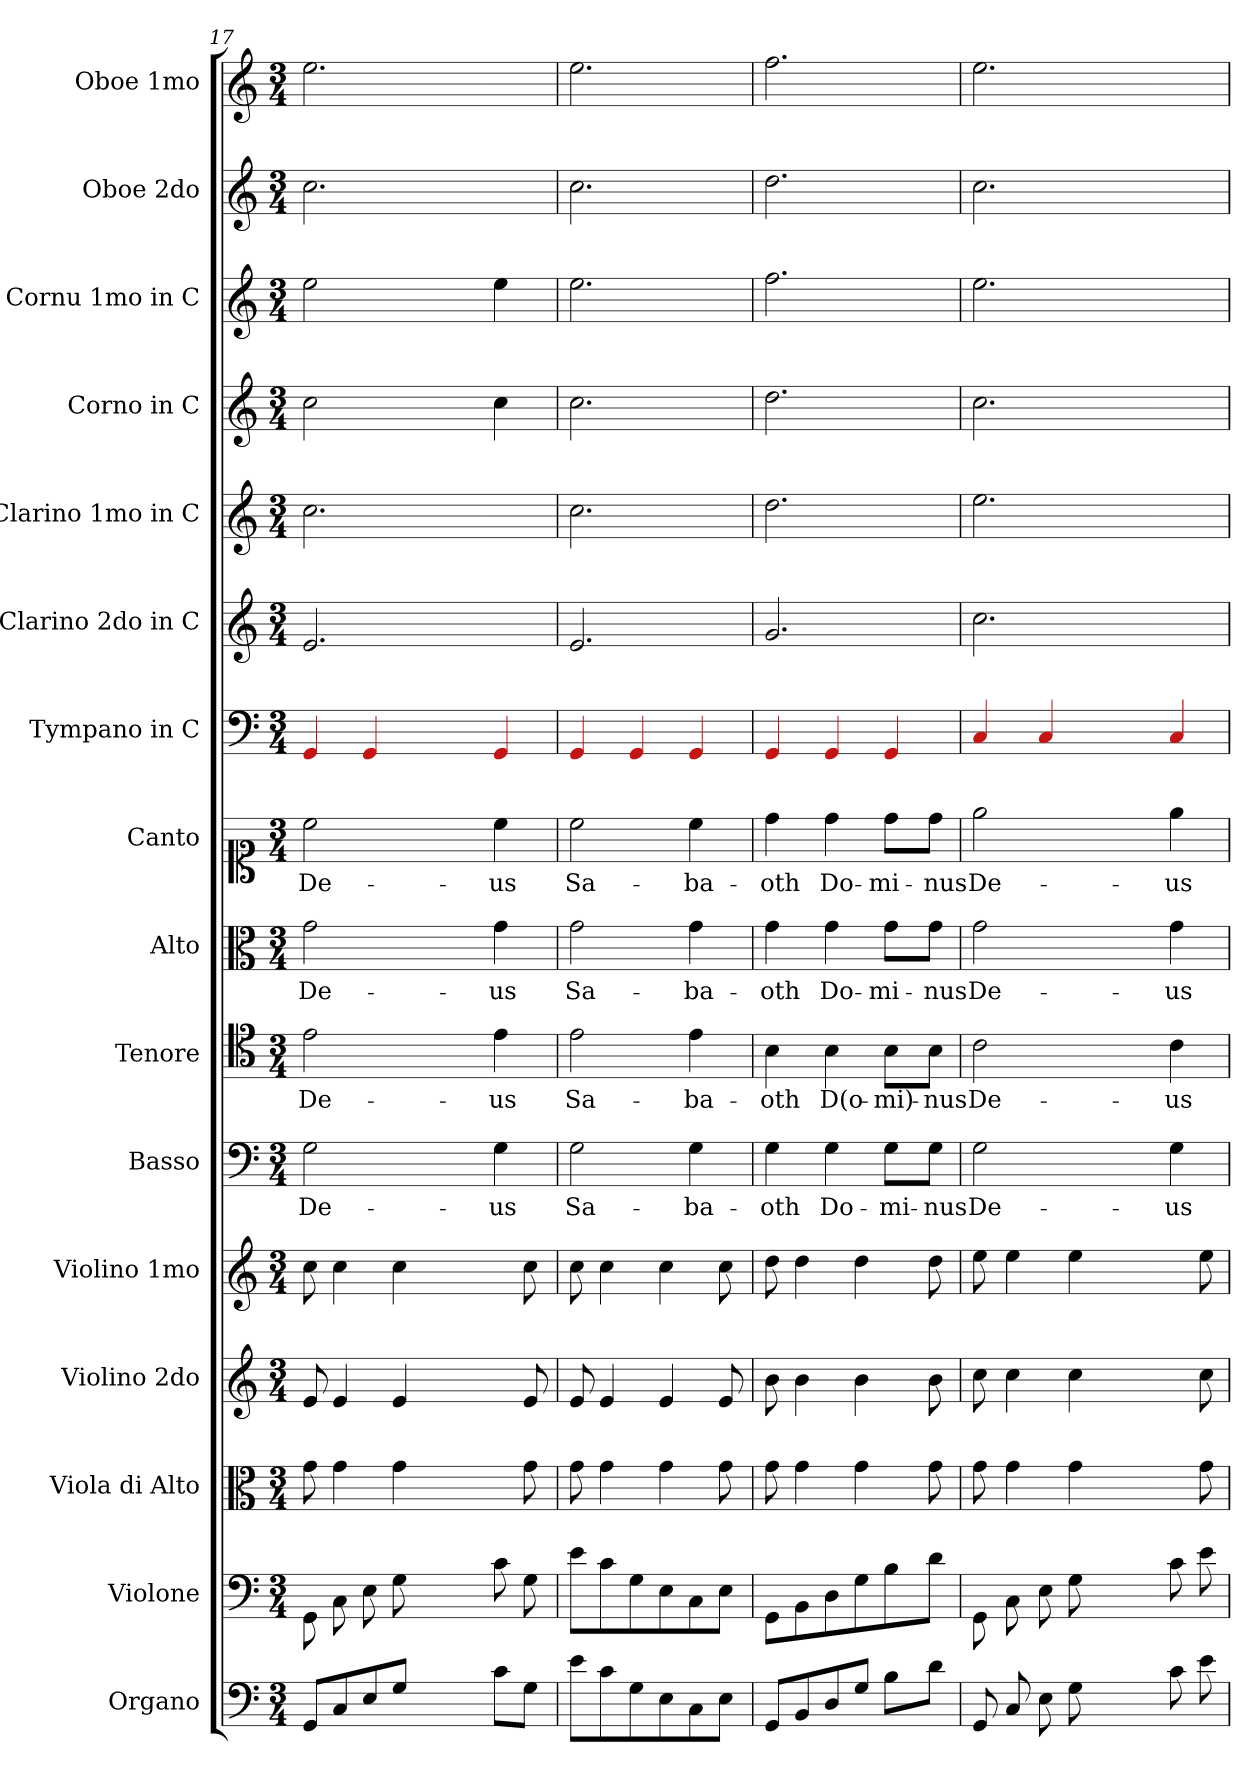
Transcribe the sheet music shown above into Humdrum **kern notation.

**kern	**kern	**kern	**kern	**kern	**kern	**text	**kern	**text	**kern	**text	**kern	**text	**kern	**kern	**kern	**kern	**kern	**kern	**kern
*part16	*part15	*part14	*part13	*part12	*part11	*part11	*part10	*part10	*part9	*part9	*part8	*part8	*part7	*part6	*part5	*part4	*part3	*part2	*part1
*staff16	*staff15	*staff14	*staff13	*staff12	*staff11	*staff11	*staff10	*staff10	*staff9	*staff9	*staff8	*staff8	*staff7	*staff6	*staff5	*staff4	*staff3	*staff2	*staff1
*I"Organo	*I"Violone	*I"Viola di Alto	*I"Violino 2do	*I"Violino 1mo	*I"Basso	*	*I"Tenore	*	*I"Alto	*	*I"Canto	*	*I"Tympano in C	*I"Clarino 2do in C	*I"Clarino 1mo in C	*I"Corno in C	*I"Cornu 1mo in C	*I"Oboe 2do	*I"Oboe 1mo
*I'org	*I'vlne	*	*	*I'vl I	*I'B	*	*I'T	*	*I'A	*	*	*	*	*	*I'clno I	*	*	*	*
*clefF4	*clefF4	*clefC3	*clefG2	*clefG2	*clefF4	*	*clefC4	*	*clefC3	*	*clefC1	*	*clefF4	*clefG2	*clefG2	*clefG2	*clefG2	*clefG2	*clefG2
*k[]	*k[]	*k[]	*k[]	*k[]	*k[]	*	*k[]	*	*k[]	*	*k[]	*	*k[]	*k[]	*k[]	*k[]	*k[]	*k[]	*k[]
*C:	*C:	*C:	*C:	*C:	*C:	*	*C:	*	*C:	*	*C:	*	*C:	*C:	*C:	*C:	*C:	*C:	*C:
*M3/4	*M3/4	*M3/4	*M3/4	*M3/4	*M3/4	*	*M3/4	*	*M3/4	*	*M3/4	*	*M3/4	*M3/4	*M3/4	*M3/4	*M3/4	*M3/4	*M3/4
=17	=17	=17	=17	=17	=17	=17	=17	=17	=17	=17	=17	=17	=17	=17	=17	=17	=17	=17	=17
8GG/L	8GG\	8g\	8e/	8cc\	2G\	De-	2e\	De-	2g\	De-	2cc\	De-	4Re/	2.e/	2.cc\	2cc\	2ee\	2.cc\	2.ee\
8C/	8C\	4g\	4e/	4cc\	.	.	.	.	.	.	.	.	.	.	.	.	.	.	.
8E/	8E\	.	.	.	.	.	.	.	.	.	.	.	4Re/	.	.	.	.	.	.
8G/J	8G\	4g\	4e/	4cc\	.	.	.	.	.	.	.	.	.	.	.	.	.	.	.
4ryy	4ryy	.	.	.	4ryy	.	4ryy	.	4ryy	.	4ryy	.	4ryy	.	.	4ryy	4ryy	.	.
.	.	8ryy	8ryy	8ryy	.	.	.	.	.	.	.	.	.	.	.	.	.	.	.
=-	=-	=-	=-	=-	=-	=-	=-	=-	=-	=-	=-	=-	=-	=-	=-	=-	=-	=-	=-
8c\L	8c\	8ryy	8ryy	8ryy	4G\	-us	4e\	-us	4g\	-us	4cc\	-us	4Re/	4ryy	4ryy	4cc\	4ee\	4ryy	4ryy
8G\J	8G\	8g\	8e/	8cc\	.	.	.	.	.	.	.	.	.	.	.	.	.	.	.
=18	=18	=18	=18	=18	=18	=18	=18	=18	=18	=18	=18	=18	=18	=18	=18	=18	=18	=18	=18
8e\L	8e\L	8g\	8e/	8cc\	2G\	Sa-	2e\	Sa-	2g\	Sa-	2cc\	Sa-	4Re/	2.e/	2.cc\	2.cc\	2.ee\	2.cc\	2.ee\
8c\	8c\	4g\	4e/	4cc\	.	.	.	.	.	.	.	.	.	.	.	.	.	.	.
8G\	8G\	.	.	.	.	.	.	.	.	.	.	.	4Re/	.	.	.	.	.	.
8E\	8E\	4g\	4e/	4cc\	.	.	.	.	.	.	.	.	.	.	.	.	.	.	.
8C\	8C\	.	.	.	4G\	-ba-	4e\	-ba-	4g\	-ba-	4cc\	-ba-	4Re/	.	.	.	.	.	.
8E\J	8E\J	8g\	8e/	8cc\	.	.	.	.	.	.	.	.	.	.	.	.	.	.	.
=19	=19	=19	=19	=19	=19	=19	=19	=19	=19	=19	=19	=19	=19	=19	=19	=19	=19	=19	=19
8GG/L	8GG\L	8g\	8b\	8dd\	4G\	-oth	4B\	-oth	4g\	-oth	4dd\	-oth	4Re/	2.g/	2.dd\	2.dd\	2.ff\	2.dd\	2.ff\
8BB/	8BB\	4g\	4b\	4dd\	.	.	.	.	.	.	.	.	.	.	.	.	.	.	.
!	!	!	!	!	!	!LO:LY:i	!	!	!	!	!	!	!	!	!	!	!	!	!
8D/	8D\	.	.	.	4G\	Do-	4B\	D(o-	4g\	Do-	4dd\	Do-	4Re/	.	.	.	.	.	.
8G/J	8G\	4g\	4b\	4dd\	.	.	.	.	.	.	.	.	.	.	.	.	.	.	.
!	!	!	!	!	!	!LO:LY:i	!	!	!	!	!	!	!	!	!	!	!	!	!
8B\L	8B\	.	.	.	8G\L	-mi-	8B\L	-mi)-	8g\L	-mi-	8dd\L	-mi-	4Re/	.	.	.	.	.	.
!	!	!	!	!	!	!LO:LY:i	!	!	!	!	!	!	!	!	!	!	!	!	!
8d\J	8d\J	8g\	8b\	8dd\	8G\J	-nus	8B\J	-nus	8g\J	-nus	8dd\J	-nus	.	.	.	.	.	.	.
=20	=20	=20	=20	=20	=20	=20	=20	=20	=20	=20	=20	=20	=20	=20	=20	=20	=20	=20	=20
!	!	!	!	!	!	!LO:LY:i	!	!	!	!	!	!	!	!	!	!	!	!	!
8GG/	8GG\	8g\	8cc\	8ee\	2G\	De-	2c\	De-	2g\	De-	2ee\	De-	4Ra/	2.cc\	2.ee\	2.cc\	2.ee\	2.cc\	2.ee\
8C/	8C\	4g\	4cc\	4ee\	.	.	.	.	.	.	.	.	.	.	.	.	.	.	.
8E\	8E\	.	.	.	.	.	.	.	.	.	.	.	4Ra/	.	.	.	.	.	.
8G\	8G\	4g\	4cc\	4ee\	.	.	.	.	.	.	.	.	.	.	.	.	.	.	.
4ryy	4ryy	.	.	.	4ryy	.	4ryy	.	4ryy	.	4ryy	.	4ryy	.	.	.	.	.	.
.	.	8ryy	8ryy	8ryy	.	.	.	.	.	.	.	.	.	.	.	.	.	.	.
=-	=-	=-	=-	=-	=-	=-	=-	=-	=-	=-	=-	=-	=-	=-	=-	=-	=-	=-	=-
!	!	!	!	!	!	!LO:LY:i	!	!	!	!	!	!	!	!	!	!	!	!	!
8c\	8c\	8ryy	8ryy	8ryy	4G\	-us	4c\	-us	4g\	-us	4ee\	-us	4Ra/	4ryy	4ryy	4ryy	4ryy	4ryy	4ryy
8e\	8e\	8g\	8cc\	8ee\	.	.	.	.	.	.	.	.	.	.	.	.	.	.	.
=	=	=	=	=	=	=	=	=	=	=	=	=	=	=	=	=	=	=	=
*-	*-	*-	*-	*-	*-	*-	*-	*-	*-	*-	*-	*-	*-	*-	*-	*-	*-	*-	*-
